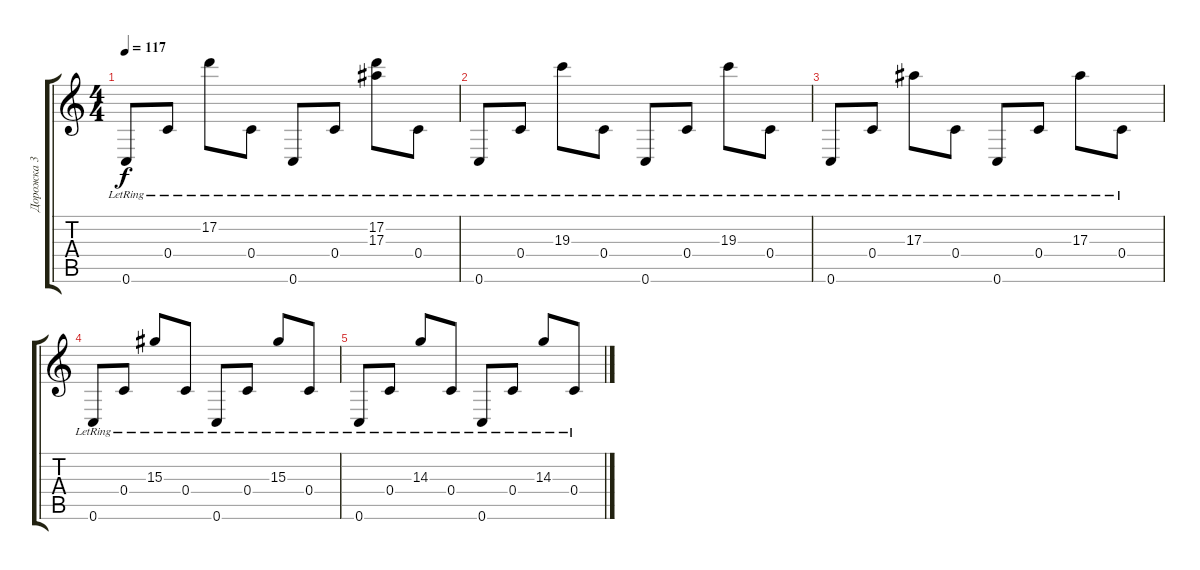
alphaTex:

\track ("Дорожка 3" "Дорожка 3") {instrument electricguitarclean}
\staff {score tabs}
\tuning (D4 A3 F3 C3 G2 C2) {hide}
\ts (4 4)
\tempo 117
\clef g2
\ks c
0.6{lr}.8{dy f} 0.4{lr}.8 17.2{lr}.8 0.4{lr}.8 0.6{lr}.8 0.4{lr}.8 (17.2{lr} 17.3{lr}).8 0.4{lr}.8 |
0.6{lr}.8 0.4{lr}.8 19.3{lr}.8 0.4{lr}.8 0.6{lr}.8 0.4{lr}.8 19.3{lr}.8 0.4{lr}.8 |
0.6{lr}.8 0.4{lr}.8 17.3{lr}.8 0.4{lr}.8 0.6{lr}.8 0.4{lr}.8 17.3{lr}.8 0.4{lr}.8 |
0.6{lr}.8 0.4{lr}.8 15.3{lr}.8 0.4{lr}.8 0.6{lr}.8 0.4{lr}.8 15.3{lr}.8 0.4{lr}.8 |
0.6{lr}.8 0.4{lr}.8 14.3{lr}.8 0.4{lr}.8 0.6{lr}.8 0.4{lr}.8 14.3{lr}.8 0.4{lr}.8
